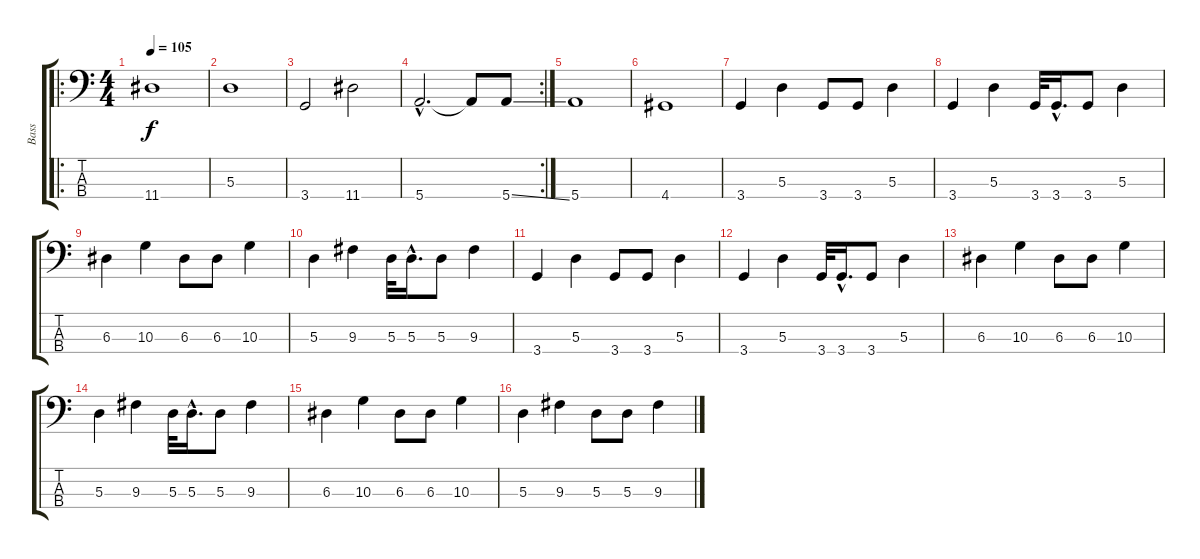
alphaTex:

\track ("Bass" "Bass") {instrument electricbassfinger}
\staff {score tabs}
\tuning (G2 D2 A1 E1) {hide}
\ro
\ts (4 4)
\tempo 105
\clef f4
\ks c
11.4.1{dy f} |
5.3.1 |
3.4.2 11.4.2 |
\rc 2
5.4{hac}.2{d} 5.4{t}.8 5.4{ss}.8 |
5.4.1 |
4.4.1 |
3.4.4 5.3.4 3.4.8 3.4.8 5.3.4 |
3.4.4 5.3.4 3.4.32 3.4{hac}.16{d} 3.4.8 5.3.4 |
6.3.4 10.3.4 6.3.8 6.3.8 10.3.4 |
5.3.4 9.3.4 5.3.32 5.3{hac}.16{d} 5.3.8 9.3.4 |
3.4.4 5.3.4 3.4.8 3.4.8 5.3.4 |
3.4.4 5.3.4 3.4.32 3.4{hac}.16{d} 3.4.8 5.3.4 |
6.3.4 10.3.4 6.3.8 6.3.8 10.3.4 |
5.3.4 9.3.4 5.3.32 5.3{hac}.16{d} 5.3.8 9.3.4 |
6.3.4 10.3.4 6.3.8 6.3.8 10.3.4 |
5.3.4 9.3.4 5.3.8 5.3.8 9.3.4
